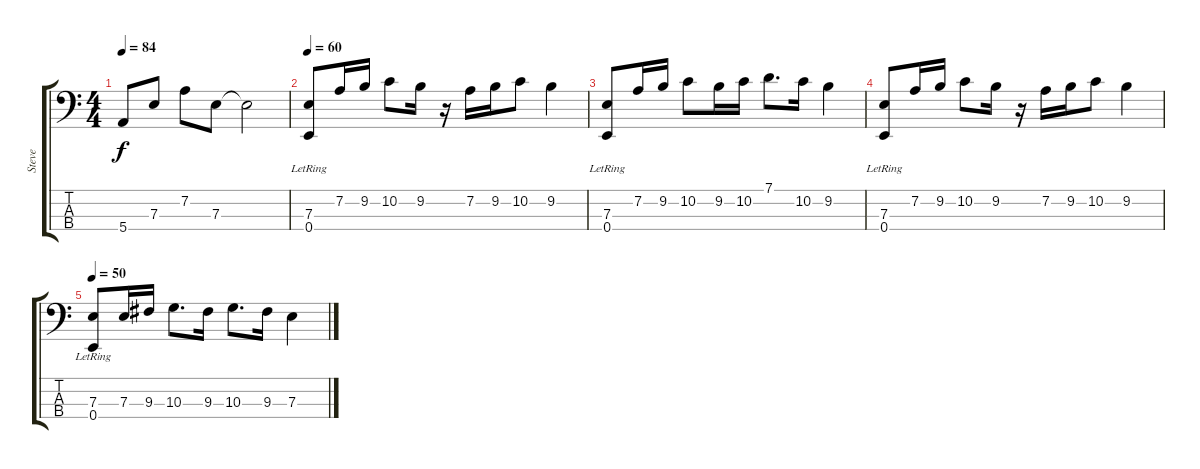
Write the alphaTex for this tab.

\track ("Steve" "Steve") {instrument electricbassfinger}
\staff {score tabs}
\tuning (G2 D2 A1 E1) {hide}
\ts (4 4)
\tempo 84
\clef f4
\ks c
5.4.8{dy f} 7.3.8 7.2.8 7.3.8 7.3{t}.2 |
\tempo 60
(7.3{lr} 0.4{lr}).8 7.2.16 9.2.16 10.2.8 9.2.16 r.16 7.2.16 9.2.16 10.2.8 9.2.4 |
(7.3{lr} 0.4{lr}).8 7.2.16 9.2.16 10.2.8 9.2.16 10.2.16 7.1.8{d} 10.2.16 9.2.4 |
(7.3{lr} 0.4{lr}).8 7.2.16 9.2.16 10.2.8 9.2.16 r.16 7.2.16 9.2.16 10.2.8 9.2.4 |
\tempo 50
(7.3{lr} 0.4{lr}).8 7.3.16 9.3.16 10.3.8{d} 9.3.16 10.3.8{d} 9.3.16 7.3.4
